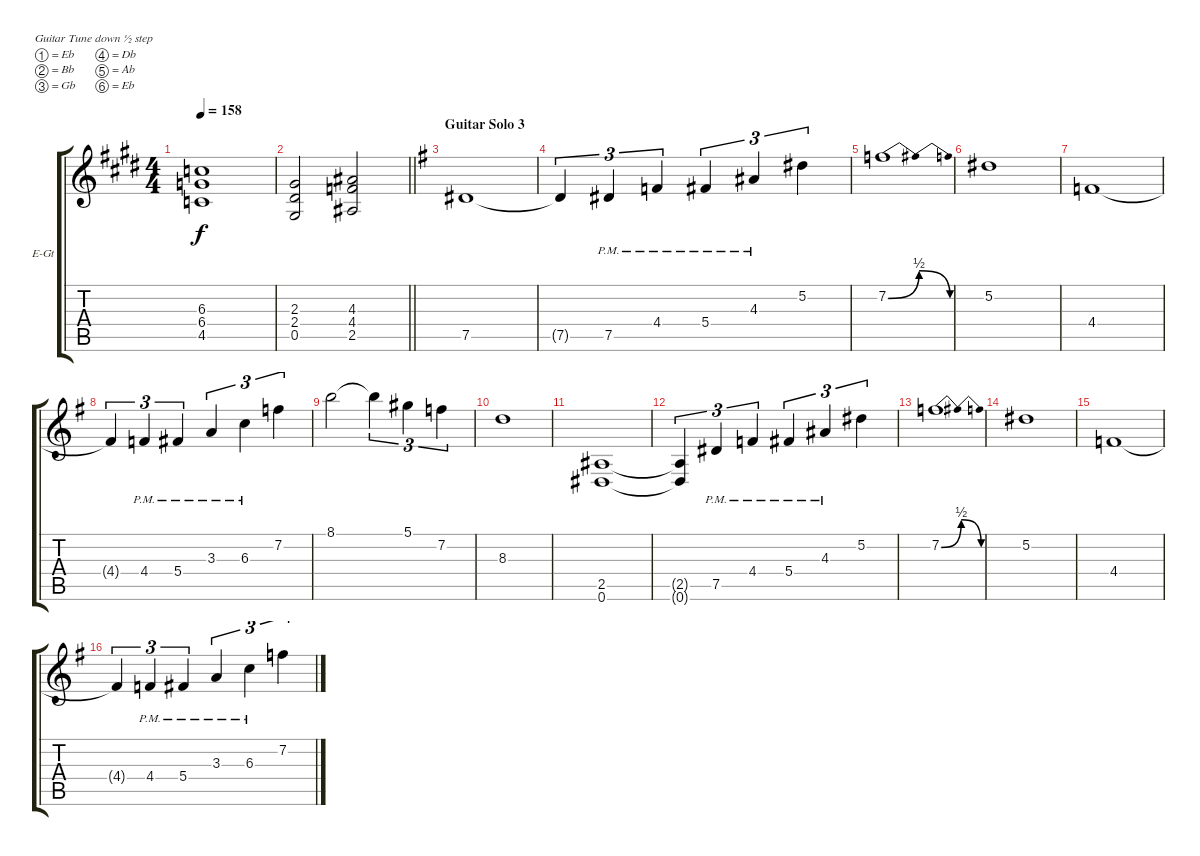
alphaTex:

\bracketExtendMode groupsimilarinstruments
\firstSystemTrackNameOrientation horizontal
\otherSystemsTrackNameOrientation horizontal
\track ("Гитара 1" "E-Gt") {mute instrument distortionguitar}
\staff {score tabs}
\tuning (Eb4 Bb3 Gb3 Db3 Ab2 Eb2)
\ts (4 4)
\tempo 158
\clef g2
\ks c#minor
(6.3 6.4 4.5).1{dy f} |
\barLineRight lightlight
(2.3 2.4 0.5).2 (4.3 4.4 2.5).2 |
\section ("" "Guitar Solo 3")
\ks eminor
7.5.1 |
7.5{t}.4{tu (3 2)} 7.5{pm}.4{tu (3 2)} 4.4{pm}.4{tu (3 2)} 5.4{pm}.4{tu (3 2)} 4.3{pm}.4{tu (3 2)} 5.2.4{tu (3 2)} |
7.2{be (bendrelease 0 0 30 2 30 2 60 0)}.1 |
5.2.1 |
4.4.1 |
4.4{t}.4{tu (3 2)} 4.4{pm}.4{tu (3 2)} 5.4{pm}.4{tu (3 2)} 3.3{pm}.4{tu (3 2)} 6.3{pm}.4{tu (3 2)} 7.2.4{tu (3 2)} |
8.1.2 8.1{t}.4{tu (3 2)} 5.1.4{tu (3 2)} 7.2.4{tu (3 2)} |
8.3.1 |
(2.5 0.6).1 |
(2.5{t} 0.6{t}).4{tu (3 2)} 7.5{pm}.4{tu (3 2)} 4.4{pm}.4{tu (3 2)} 5.4{pm}.4{tu (3 2)} 4.3{pm}.4{tu (3 2)} 5.2.4{tu (3 2)} |
7.2{be (bendrelease 0 0 30 2 30 2 60 0)}.1 |
5.2.1 |
4.4.1 |
4.4{t}.4{tu (3 2)} 4.4{pm}.4{tu (3 2)} 5.4{pm}.4{tu (3 2)} 3.3{pm}.4{tu (3 2)} 6.3{pm}.4{tu (3 2)} 7.2.4{tu (3 2)}
